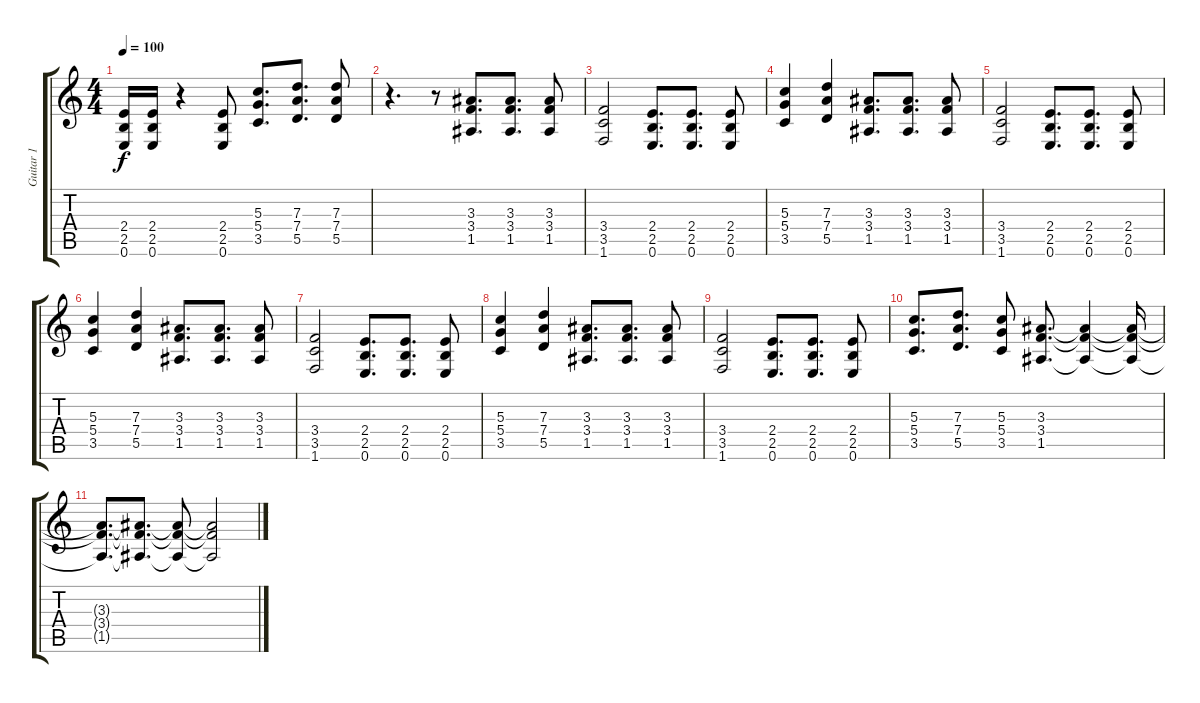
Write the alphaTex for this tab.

\track ("Guitar 1" "Guitar 1") {instrument overdrivenguitar}
\staff {score tabs}
\tuning (E4 B3 G3 D3 A2 E2) {hide}
\ts (4 4)
\tempo 100
\clef g2
\ks c
(2.4 2.5 0.6).16{dy f} (2.4 2.5 0.6).16 r.4 (2.4 2.5 0.6).8 (5.3 5.4 3.5).8{d} (7.3 7.4 5.5).8{d} (7.3 7.4 5.5).8 |
r.4{d} r.8 (3.3 3.4 1.5).8{d} (3.3 3.4 1.5).8{d} (3.3 3.4 1.5).8 |
(3.4 3.5 1.6).2 (2.4 2.5 0.6).8{d} (2.4 2.5 0.6).8{d} (2.4 2.5 0.6).8 |
(5.3 5.4 3.5).4 (7.3 7.4 5.5).4 (3.3 3.4 1.5).8{d} (3.3 3.4 1.5).8{d} (3.3 3.4 1.5).8 |
(3.4 3.5 1.6).2 (2.4 2.5 0.6).8{d} (2.4 2.5 0.6).8{d} (2.4 2.5 0.6).8 |
(5.3 5.4 3.5).4 (7.3 7.4 5.5).4 (3.3 3.4 1.5).8{d} (3.3 3.4 1.5).8{d} (3.3 3.4 1.5).8 |
(3.4 3.5 1.6).2 (2.4 2.5 0.6).8{d} (2.4 2.5 0.6).8{d} (2.4 2.5 0.6).8 |
(5.3 5.4 3.5).4 (7.3 7.4 5.5).4 (3.3 3.4 1.5).8{d} (3.3 3.4 1.5).8{d} (3.3 3.4 1.5).8 |
(3.4 3.5 1.6).2 (2.4 2.5 0.6).8{d} (2.4 2.5 0.6).8{d} (2.4 2.5 0.6).8 |
(5.3 5.4 3.5).8{d} (7.3 7.4 5.5).8{d} (5.3 5.4 3.5).8 (3.3 3.4 1.5).8{d} (3.3{t} 3.4{t} 1.5{t}).4 (3.3{t} 3.4{t} 1.5{t}).16 |
(3.3{t} 3.4{t} 1.5{t}).8{d} (3.3{t} 3.4{t} 1.5{t}).8{d} (3.3{t} 3.4{t} 1.5{t}).8 (3.3{t} 3.4{t} 1.5{t}).2
